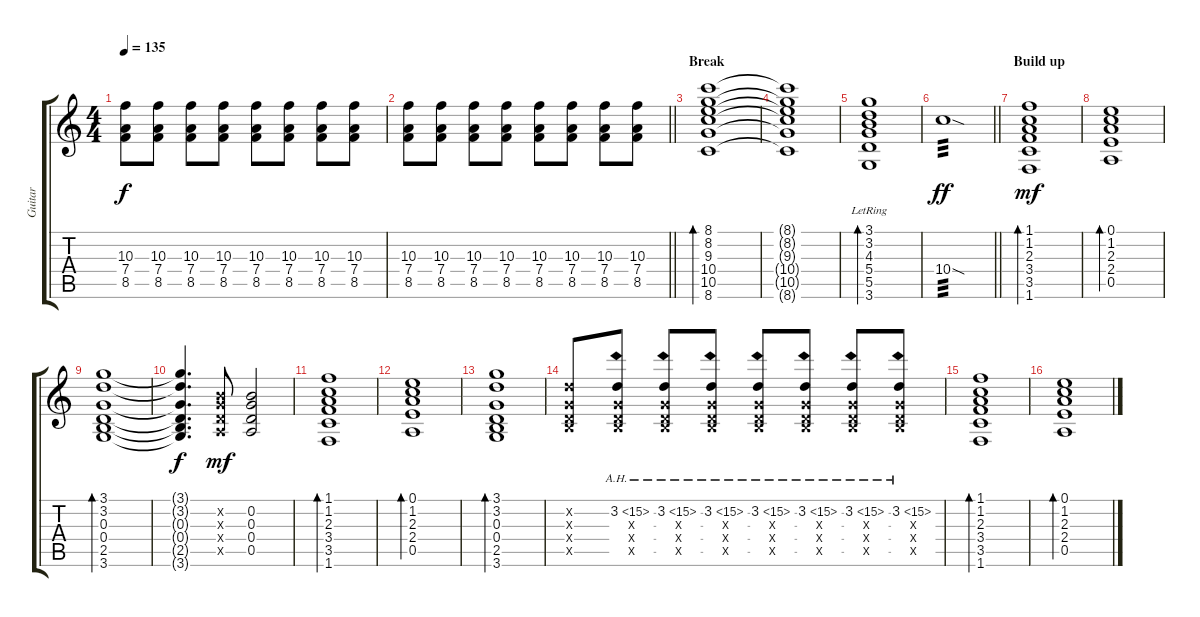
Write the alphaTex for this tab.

\track ("Guitar" "Guitar") {instrument distortionguitar}
\staff {score tabs}
\tuning (E4 B3 G3 D3 A2 E2) {hide}
\ts (4 4)
\tempo 135
\clef g2
\ks c
(10.3 7.4 8.5).8{dy f} (10.3 7.4 8.5).8 (10.3 7.4 8.5).8 (10.3 7.4 8.5).8 (10.3 7.4 8.5).8 (10.3 7.4 8.5).8 (10.3 7.4 8.5).8 (10.3 7.4 8.5).8 |
\barLineRight lightlight
(10.3 7.4 8.5).8 (10.3 7.4 8.5).8 (10.3 7.4 8.5).8 (10.3 7.4 8.5).8 (10.3 7.4 8.5).8 (10.3 7.4 8.5).8 (10.3 7.4 8.5).8 (10.3 7.4 8.5).8 |
\section ("" "Break")
(8.1 8.2 9.3 10.4 10.5 8.6).1{bd 240} |
(8.1{t} 8.2{t} 9.3{t} 10.4{t} 10.5{t} 8.6{t}).1 |
(3.1{lr} 3.2{lr} 4.3{lr} 5.4{lr} 5.5{lr} 3.6{lr}).1{bd 240} |
\barLineRight lightlight
10.4{sod}.1{tp 3 dy ff} |
\section ("" "Build up")
(1.1 1.2 2.3 3.4 3.5 1.6).1{bd 60 dy mf} |
(0.1 1.2 2.3 2.4 0.5).1{bd 60} |
(3.1 3.2 0.3 0.4 2.5 3.6).1{bd 60} |
(3.1{t} 3.2{t} 0.3{t} 0.4{t} 2.5{t} 3.6{t}).4{d dy f} (0.2{x} 0.3{x} 0.4{x} 0.5{x}).8{dy mf} (0.2 0.3 0.4 0.5).2 |
(1.1 1.2 2.3 3.4 3.5 1.6).1{bd 60} |
(0.1 1.2 2.3 2.4 0.5).1{bd 60} |
(3.1 3.2 0.3 0.4 2.5 3.6).1{bd 60} |
(3.2{x} 0.3{x} 0.4{x} 2.5{x}).8 (3.2{ah 12} 0.3{x} 0.4{x} 2.5{x}).8 (3.2{ah 12} 0.3{x} 0.4{x} 2.5{x}).8 (3.2{ah 12} 0.3{x} 0.4{x} 2.5{x}).8 (3.2{ah 12} 0.3{x} 0.4{x} 2.5{x}).8 (3.2{ah 12} 0.3{x} 0.4{x} 2.5{x}).8 (3.2{ah 12} 0.3{x} 0.4{x} 2.5{x}).8 (3.2{ah 12} 0.3{x} 0.4{x} 2.5{x}).8 |
(1.1 1.2 2.3 3.4 3.5 1.6).1{bd 60} |
(0.1 1.2 2.3 2.4 0.5).1{bd 60}
